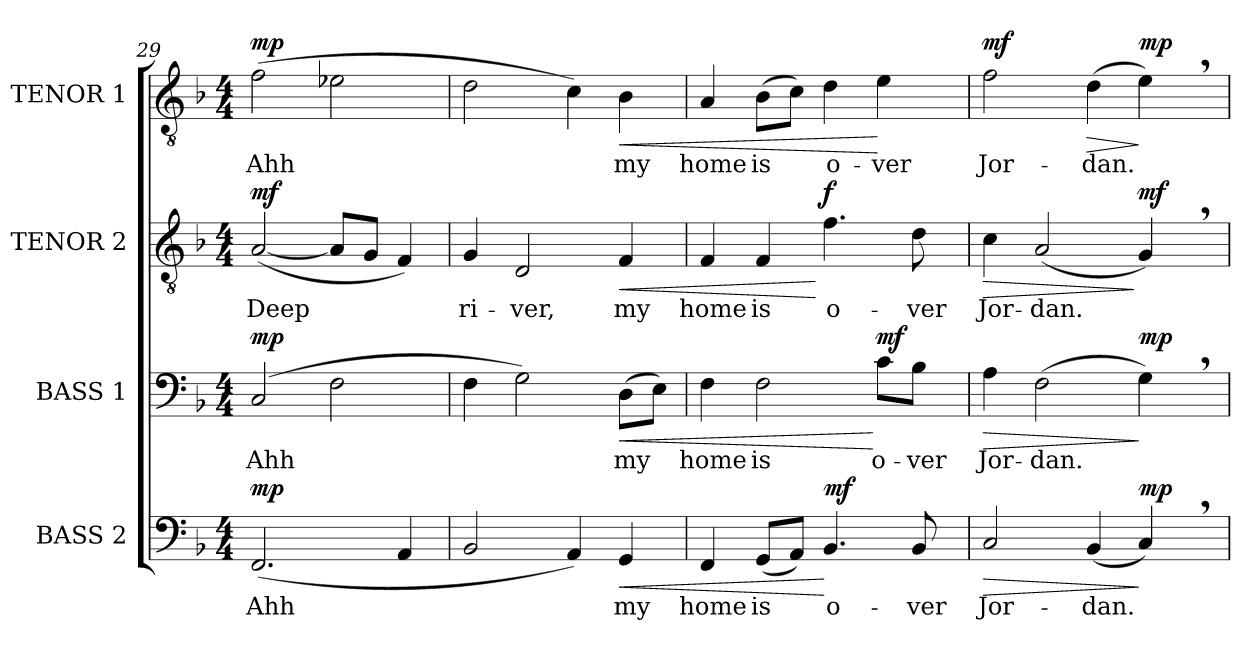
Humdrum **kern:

**kern	**text	**dynam	**kern	**text	**dynam	**kern	**text	**dynam	**kern	**text	**dynam
*part4	*part4	*part4	*part3	*part3	*part3	*part2	*part2	*part2	*part1	*part1	*part1
*staff4	*staff4	*staff4	*staff3	*staff3	*staff3	*staff2	*staff2	*staff2	*staff1	*staff1	*staff1
*I"BASS 2	*	*	*I"BASS 1	*	*	*I"TENOR 2	*	*	*I"TENOR 1	*	*
*I'B. 2	*	*	*I'B. 1	*	*	*I'T. 2	*	*	*I'T. 1	*	*
!!LO:LB:g=z
*clefF4	*	*	*clefF4	*	*	*clefGv2	*	*	*clefGv2	*	*
*	*	*	*	*	*	*ITrd7c12	*	*	*ITrd7c12	*	*
*k[b-]	*	*	*k[b-]	*	*	*k[b-]	*	*	*k[b-]	*	*
*F:	*	*	*F:	*	*	*F:	*	*	*F:	*	*
*M4/4	*	*	*M4/4	*	*	*M4/4	*	*	*M4/4	*	*
=29	=29	=29	=29	=29	=29	=29	=29	=29	=29	=29	=29
!	!LO:LY:b:color=#000000	!	!	!	!	!	!	!	!	!	!
!	!	!	!	!LO:LY:b:color=#000000	!	!	!	!	!	!	!
!	!	!	!	!	!	!	!LO:LY:b:color=#000000	!	!	!	!
!	!	!	!	!	!	!	!	!	!	!LO:LY:b:color=#000000	!
(2.FFi/	Ahh	mp	(2Ci/	Ahh	mp	([2AAi/	Deep	mf	(2Fi\	Ahh	mp
.	.	.	2Fi\	.	.	8AAi/L]	.	.	2E-Xi\	.	.
.	.	.	.	.	.	8GGi/J	.	.	.	.	.
4AAi/	.	.	.	.	.	4FFi/)	.	.	.	.	.
=30	=30	=30	=30	=30	=30	=30	=30	=30	=30	=30	=30
!	!	!	!	!	!	!	!LO:LY:b:color=#000000	!	!	!	!
2BB-i/	.	.	4Fi\	.	.	4GGi/	ri-	.	2Di\	.	.
!	!	!	!	!	!	!	!LO:LY:b:color=#000000	!	!	!	!
.	.	.	2Gi\)	.	.	2DDi/	-ver,	.	.	.	.
4AAi/)	.	.	.	.	.	.	.	.	4Ci\)	.	.
!	!LO:LY:b:color=#000000	!LO:HP:b	!	!	!	!	!	!	!	!	!
!	!	!	!	!LO:LY:b:color=#000000	!LO:HP:b	!	!	!	!	!	!
!	!	!	!	!	!	!	!LO:LY:b:color=#000000	!LO:HP:b	!	!	!
!	!	!	!	!	!	!	!	!	!	!LO:LY:b:color=#000000	!LO:HP:b
4GGi/	my	<	(8Di\L	my	<	4FFi/	my	<	4BB-i\	my	<
.	.	.	8Ei\J)	.	.	.	.	.	.	.	.
=31	=31	=31	=31	=31	=31	=31	=31	=31	=31	=31	=31
!	!LO:LY:b:color=#000000	!	!	!	!	!	!	!	!	!	!
!	!	!	!	!LO:LY:b:color=#000000	!	!	!	!	!	!	!
!	!	!	!	!	!	!	!LO:LY:b:color=#000000	!	!	!	!
!	!	!	!	!	!	!	!	!	!	!LO:LY:b:color=#000000	!
*^	*	*	*	*	*	*	*	*	*	*	*
4FFi/	2ryy	home	.	4Fi\	home	.	4FFi/	home	.	4AAi/	home	.
!	!	!LO:LY:b:color=#000000	!	!	!	!	!	!	!	!	!	!
!	!	!	!	!	!LO:LY:b:color=#000000	!	!	!	!	!	!	!
!	!	!	!	!	!	!	!	!LO:LY:b:color=#000000	!	!	!	!
!	!	!	!	!	!	!	!	!	!	!	!LO:LY:b:color=#000000	!
(8GGi/L	.	is	.	2Fi\	is	.	4FFi/	is	.	(8BB-i\L	is	.
8AAi/J)	.	.	.	.	.	.	.	.	.	8Ci\J)	.	.
!	!	!LO:LY:b:color=#000000	!	!	!	!	!	!	!	!	!	!
!	!	!	!	!	!	!	!	!LO:LY:b:color=#000000	!	!	!	!
!	!	!	!	!	!	!	!	!	!	!	!LO:LY:b:color=#000000	!
4.BB-i/	1024ryy	o-	[	.	.	.	4.Fi\	o-	[ f	4Di\	o-	.
.	4ryy	.	mf	.	.	.	.	.	.	.	.	.
!	!	!	!	!	!LO:LY:b:color=#000000	!	!	!	!	!	!	!
!	!	!	!	!	!	!	!	!	!	!	!LO:LY:b:color=#000000	!
.	.	.	.	8ci\L	o-	[ mf	.	.	.	4Ei\	-ver	[
.	8ryy	.	.	.	.	.	.	.	.	.	.	.
!	!	!LO:LY:b:color=#000000	!	!	!	!	!	!	!	!	!	!
!	!	!	!	!	!LO:LY:b:color=#000000	!	!	!	!	!	!	!
!	!	!	!	!	!	!	!	!LO:LY:b:color=#000000	!	!	!	!
8BB-i/	.	-ver	.	8B-i\J	-ver	.	8Di\	-ver	.	.	.	.
.	16ryy	.	.	.	.	.	.	.	.	.	.	.
.	32ryy	.	.	.	.	.	.	.	.	.	.	.
.	64ryy	.	.	.	.	.	.	.	.	.	.	.
.	128...ryy	.	.	.	.	.	.	.	.	.	.	.
=32	=32	=32	=32	=32	=32	=32	=32	=32	=32	=32	=32	=32
!	!	!LO:LY:b:color=#000000	!LO:HP:b	!	!	!	!	!	!	!	!	!
!	!	!	!	!	!LO:LY:b:color=#000000	!LO:HP:b	!	!	!	!	!	!
!	!	!	!	!	!	!	!	!LO:LY:b:color=#000000	!LO:HP:b	!	!	!
!	!	!	!	!	!	!	!	!	!	!	!LO:LY:b:color=#000000	!
*	*	*	*	*^	*	*	*	*	*	*^	*	*
2Ci/	2ryy	Jor-	>	4Ai\	2ryy	Jor-	>	4Ci\	Jor-	>	2Fi\	2ryy	Jor-	mf
!	!	!	!	!	!	!LO:LY:b:color=#000000	!	!	!	!	!	!	!	!
!	!	!	!	!	!	!	!	!	!LO:LY:b:color=#000000	!	!	!	!	!
.	.	.	.	(2Fi\	.	-dan.	.	(2AAi/	-dan.	.	.	.	.	.
!	!	!LO:LY:b:color=#000000	!	!	!	!	!	!	!	!	!	!	!	!
!	!	!	!	!	!	!	!	!	!	!	!	!	!LO:LY:b:color=#000000	!LO:HP:b
(4BB-i/	4ryy	-dan.	.	.	4ryy	.	.	.	.	.	(4Di\	4ryy	-dan.	>
4C,i/)	1024ryy	.	]	4G,i\)	1024ryy	.	]	4GG,i/)	.	] mf	4E,i\)	1024ryy	.	]
.	8ryy	.	mp	.	8ryy	.	mp	.	.	.	.	8ryy	.	mp
.	16ryy	.	.	.	16ryy	.	.	.	.	.	.	16ryy	.	.
.	32ryy	.	.	.	32ryy	.	.	.	.	.	.	32ryy	.	.
.	64ryy	.	.	.	64ryy	.	.	.	.	.	.	64ryy	.	.
.	128...ryy	.	.	.	128...ryy	.	.	.	.	.	.	128...ryy	.	.
*v	*v	*	*	*	*	*	*	*	*	*	*v	*v	*	*
*	*	*	*v	*v	*	*	*	*	*	*	*	*
=	=	=	=	=	=	=	=	=	=	=	=
*-	*-	*-	*-	*-	*-	*-	*-	*-	*-	*-	*-
